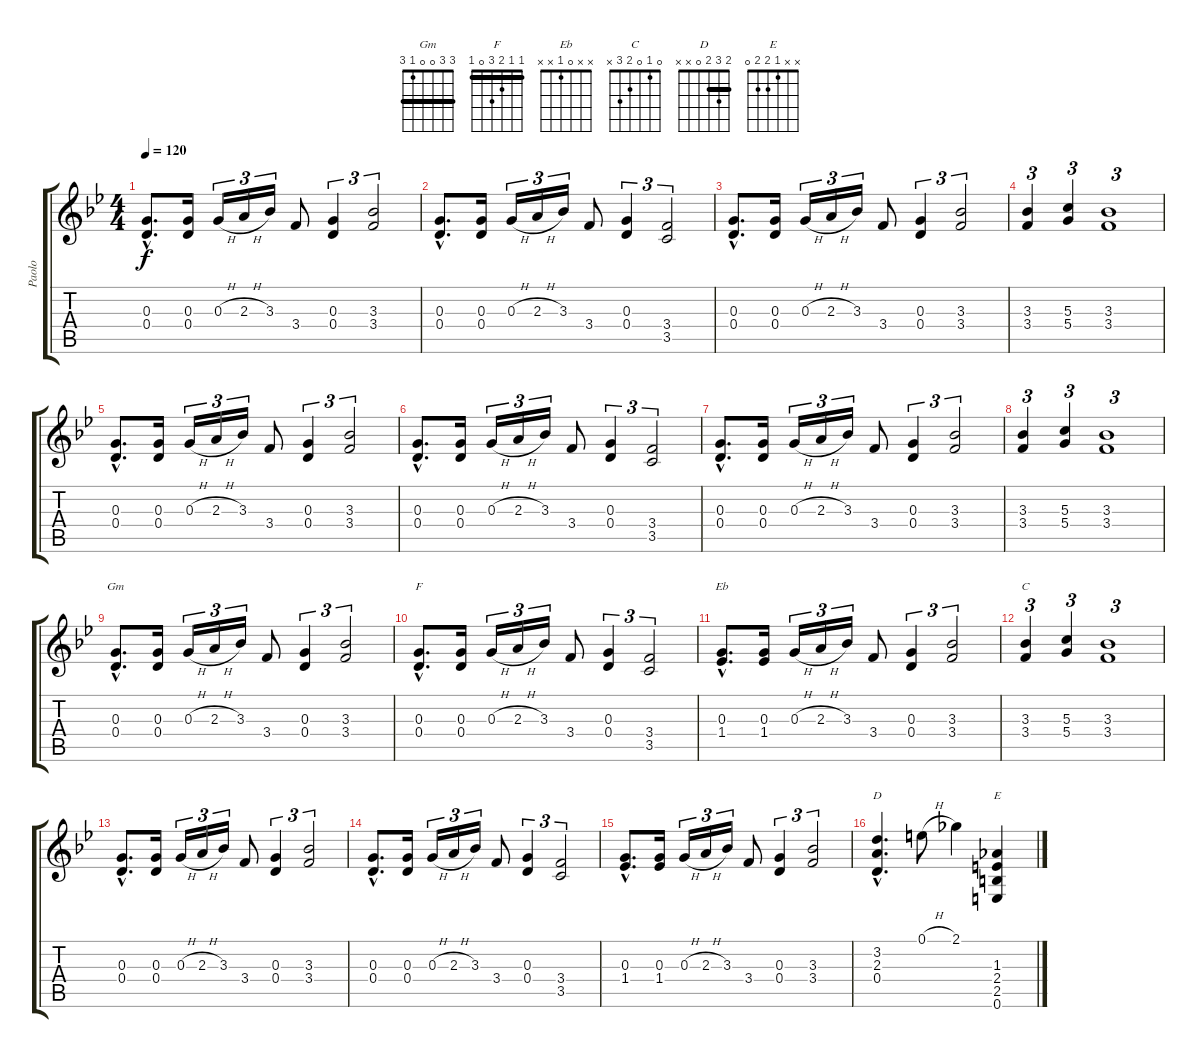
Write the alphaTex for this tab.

\track ("Paolo" "Paolo") {instrument overdrivenguitar}
\staff {score tabs}
\tuning (E4 B3 G3 D3 A2 E2) {hide}
\chord ("Gm" 3 3 0 0 1 3) {barre 3}
\chord ("F" 1 1 2 3 0 1) {barre 1}
\chord ("Eb" x x 0 1 x x)
\chord ("C" 0 1 0 2 3 x)
\chord ("D" 2 3 2 0 x x) {barre 2}
\chord ("E" x x 1 2 2 0)
\ts (4 4)
\tempo 120
\clef g2
\ks gminor
(0.3{hac} 0.4{hac}).8{d dy f instrument overdrivenguitar} (0.3 0.4).16 0.3{h}.16{tu (3 2)} 2.3{h}.16{tu (3 2)} 3.3.16{tu (3 2)} 3.4.8 (0.3 0.4).4{tu (3 2)} (3.3 3.4).2{tu (3 2)} |
(0.3{hac} 0.4{hac}).8{d} (0.3 0.4).16 0.3{h}.16{tu (3 2)} 2.3{h}.16{tu (3 2)} 3.3.16{tu (3 2)} 3.4.8 (0.3 0.4).4{tu (3 2)} (3.4 3.5).2{tu (3 2)} |
(0.3{hac} 0.4{hac}).8{d} (0.3 0.4).16 0.3{h}.16{tu (3 2)} 2.3{h}.16{tu (3 2)} 3.3.16{tu (3 2)} 3.4.8 (0.3 0.4).4{tu (3 2)} (3.3 3.4).2{tu (3 2)} |
(3.3 3.4).4{tu (3 2)} (5.3 5.4).4{tu (3 2)} (3.3 3.4).1{tu (3 2)} |
(0.3{hac} 0.4{hac}).8{d instrument overdrivenguitar} (0.3 0.4).16 0.3{h}.16{tu (3 2)} 2.3{h}.16{tu (3 2)} 3.3.16{tu (3 2)} 3.4.8 (0.3 0.4).4{tu (3 2)} (3.3 3.4).2{tu (3 2)} |
(0.3{hac} 0.4{hac}).8{d} (0.3 0.4).16 0.3{h}.16{tu (3 2)} 2.3{h}.16{tu (3 2)} 3.3.16{tu (3 2)} 3.4.8 (0.3 0.4).4{tu (3 2)} (3.4 3.5).2{tu (3 2)} |
(0.3{hac} 0.4{hac}).8{d} (0.3 0.4).16 0.3{h}.16{tu (3 2)} 2.3{h}.16{tu (3 2)} 3.3.16{tu (3 2)} 3.4.8 (0.3 0.4).4{tu (3 2)} (3.3 3.4).2{tu (3 2)} |
(3.3 3.4).4{tu (3 2)} (5.3 5.4).4{tu (3 2)} (3.3 3.4).1{tu (3 2)} |
(0.3{hac} 0.4{hac}).8{d ch "Gm" instrument overdrivenguitar} (0.3 0.4).16 0.3{h}.16{tu (3 2)} 2.3{h}.16{tu (3 2)} 3.3.16{tu (3 2)} 3.4.8 (0.3 0.4).4{tu (3 2)} (3.3 3.4).2{tu (3 2)} |
(0.3{hac} 0.4{hac}).8{d ch "F"} (0.3 0.4).16 0.3{h}.16{tu (3 2)} 2.3{h}.16{tu (3 2)} 3.3.16{tu (3 2)} 3.4.8 (0.3 0.4).4{tu (3 2)} (3.4 3.5).2{tu (3 2)} |
(0.3{hac} 1.4{hac}).8{d ch "Eb"} (0.3 1.4).16 0.3{h}.16{tu (3 2)} 2.3{h}.16{tu (3 2)} 3.3.16{tu (3 2)} 3.4.8 (0.3 0.4).4{tu (3 2)} (3.3 3.4).2{tu (3 2)} |
(3.3 3.4).4{tu (3 2) ch "C"} (5.3 5.4).4{tu (3 2)} (3.3 3.4).1{tu (3 2)} |
(0.3{hac} 0.4{hac}).8{d instrument overdrivenguitar} (0.3 0.4).16 0.3{h}.16{tu (3 2)} 2.3{h}.16{tu (3 2)} 3.3.16{tu (3 2)} 3.4.8 (0.3 0.4).4{tu (3 2)} (3.3 3.4).2{tu (3 2)} |
(0.3{hac} 0.4{hac}).8{d} (0.3 0.4).16 0.3{h}.16{tu (3 2)} 2.3{h}.16{tu (3 2)} 3.3.16{tu (3 2)} 3.4.8 (0.3 0.4).4{tu (3 2)} (3.4 3.5).2{tu (3 2)} |
(0.3{hac} 1.4{hac}).8{d} (0.3 1.4).16 0.3{h}.16{tu (3 2)} 2.3{h}.16{tu (3 2)} 3.3.16{tu (3 2)} 3.4.8 (0.3 0.4).4{tu (3 2)} (3.3 3.4).2{tu (3 2)} |
(3.2{hac} 2.3{hac} 0.4{hac}).4{d ch "D"} 0.1{h}.8 2.1.4 (1.3 2.4 2.5 0.6).4{ch "E"}
